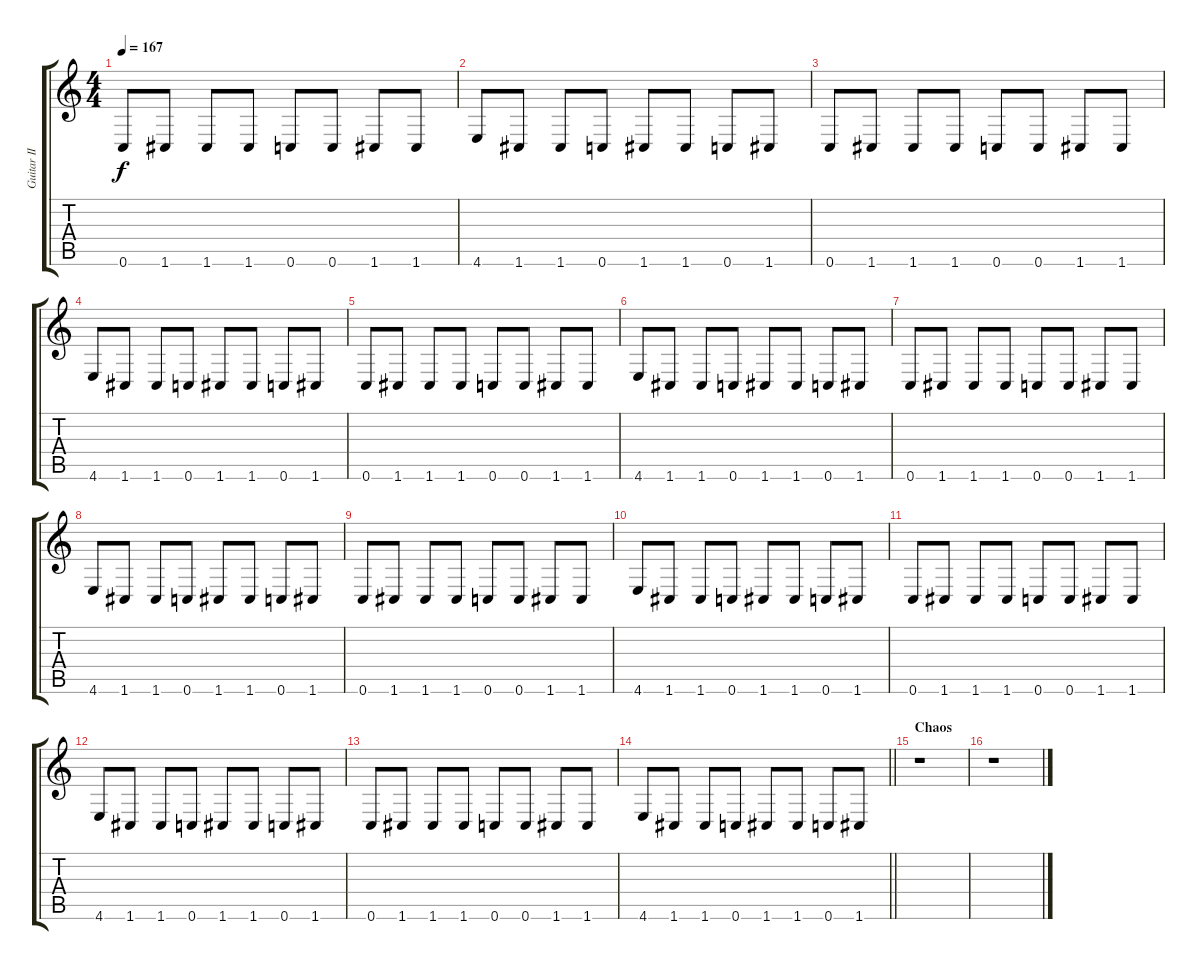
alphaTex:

\track ("Guitar II" "Guitar II") {instrument overdrivenguitar}
\staff {score tabs}
\tuning (D4 A3 F3 C3 G2 C2) {hide}
\ts (4 4)
\tempo 167
\clef g2
\ks c
0.6.8{dy f} 1.6.8 1.6.8 1.6.8 0.6.8 0.6.8 1.6.8 1.6.8 |
4.6.8 1.6.8 1.6.8 0.6.8 1.6.8 1.6.8 0.6.8 1.6.8 |
0.6.8 1.6.8 1.6.8 1.6.8 0.6.8 0.6.8 1.6.8 1.6.8 |
4.6.8 1.6.8 1.6.8 0.6.8 1.6.8 1.6.8 0.6.8 1.6.8 |
0.6.8 1.6.8 1.6.8 1.6.8 0.6.8 0.6.8 1.6.8 1.6.8 |
4.6.8 1.6.8 1.6.8 0.6.8 1.6.8 1.6.8 0.6.8 1.6.8 |
0.6.8 1.6.8 1.6.8 1.6.8 0.6.8 0.6.8 1.6.8 1.6.8 |
4.6.8 1.6.8 1.6.8 0.6.8 1.6.8 1.6.8 0.6.8 1.6.8 |
0.6.8 1.6.8 1.6.8 1.6.8 0.6.8 0.6.8 1.6.8 1.6.8 |
4.6.8 1.6.8 1.6.8 0.6.8 1.6.8 1.6.8 0.6.8 1.6.8 |
0.6.8 1.6.8 1.6.8 1.6.8 0.6.8 0.6.8 1.6.8 1.6.8 |
4.6.8 1.6.8 1.6.8 0.6.8 1.6.8 1.6.8 0.6.8 1.6.8 |
0.6.8 1.6.8 1.6.8 1.6.8 0.6.8 0.6.8 1.6.8 1.6.8 |
\barLineRight lightlight
4.6.8 1.6.8 1.6.8 0.6.8 1.6.8 1.6.8 0.6.8 1.6.8 |
\section ("" "Chaos")
r.1 |
r.1
